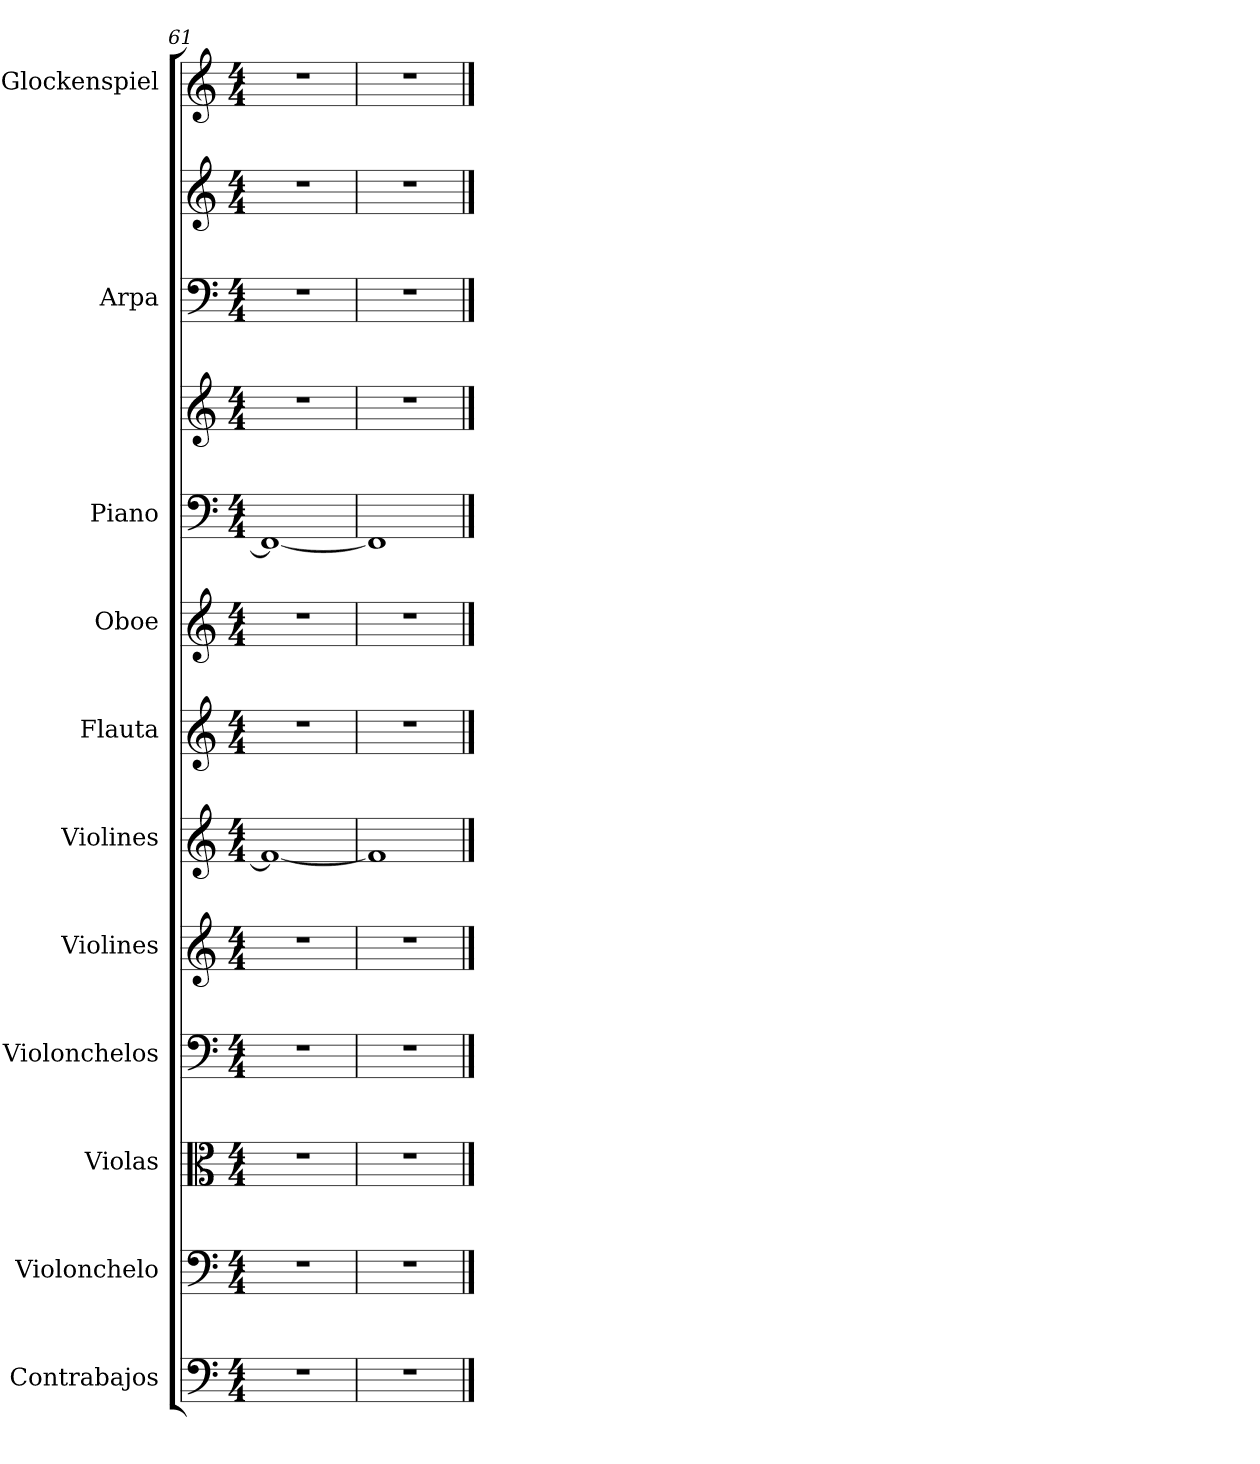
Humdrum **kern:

**kern	**kern	**kern	**kern	**kern	**kern	**kern	**kern	**kern	**kern	**kern	**kern	**kern
*part11	*part10	*part9	*part8	*part7	*part6	*part5	*part4	*part3	*part3	*part2	*part2	*part1
*staff13	*staff12	*staff11	*staff10	*staff9	*staff8	*staff7	*staff6	*staff5	*staff4	*staff3	*staff2	*staff1
*I"Contrabajos	*I"Violonchelo	*I"Violas	*I"Violonchelos	*I"Violines	*I"Violines	*I"Flauta	*I"Oboe	*I"Piano	*	*I"Arpa	*	*I"Glockenspiel
*I'Cbs.	*I'Vc.	*I'Vlas.	*I'Vcs.	*I'Vlns.	*I'Vlns.	*I'Fl.	*I'Ob.	*I'Pno.	*	*I'Arp.	*	*I'Glk.
*clefF4	*clefF4	*clefC3	*clefF4	*clefG2	*clefG2	*clefG2	*clefG2	*clefF4	*clefG2	*clefF4	*clefG2	*clefG2
*ITrd7c12	*	*	*	*	*	*	*	*	*	*	*	*ITrd-14c-24
*k[]	*k[]	*k[]	*k[]	*k[]	*k[]	*k[]	*k[]	*k[]	*k[]	*k[]	*k[]	*k[]
*M4/4	*M4/4	*M4/4	*M4/4	*M4/4	*M4/4	*M4/4	*M4/4	*M4/4	*M4/4	*M4/4	*M4/4	*M4/4
=61	=61	=61	=61	=61	=61	=61	=61	=61	=61	=61	=61	=61
1r	1r	1r	1r	1r	1f_	1r	1r	1FF_	1r	1r	1r	1r
=62	=62	=62	=62	=62	=62	=62	=62	=62	=62	=62	=62	=62
1r	1r	1r	1r	1r	1f]	1r	1r	1FF]	1r	1r	1r	1r
==	==	==	==	==	==	==	==	==	==	==	==	==
*-	*-	*-	*-	*-	*-	*-	*-	*-	*-	*-	*-	*-
